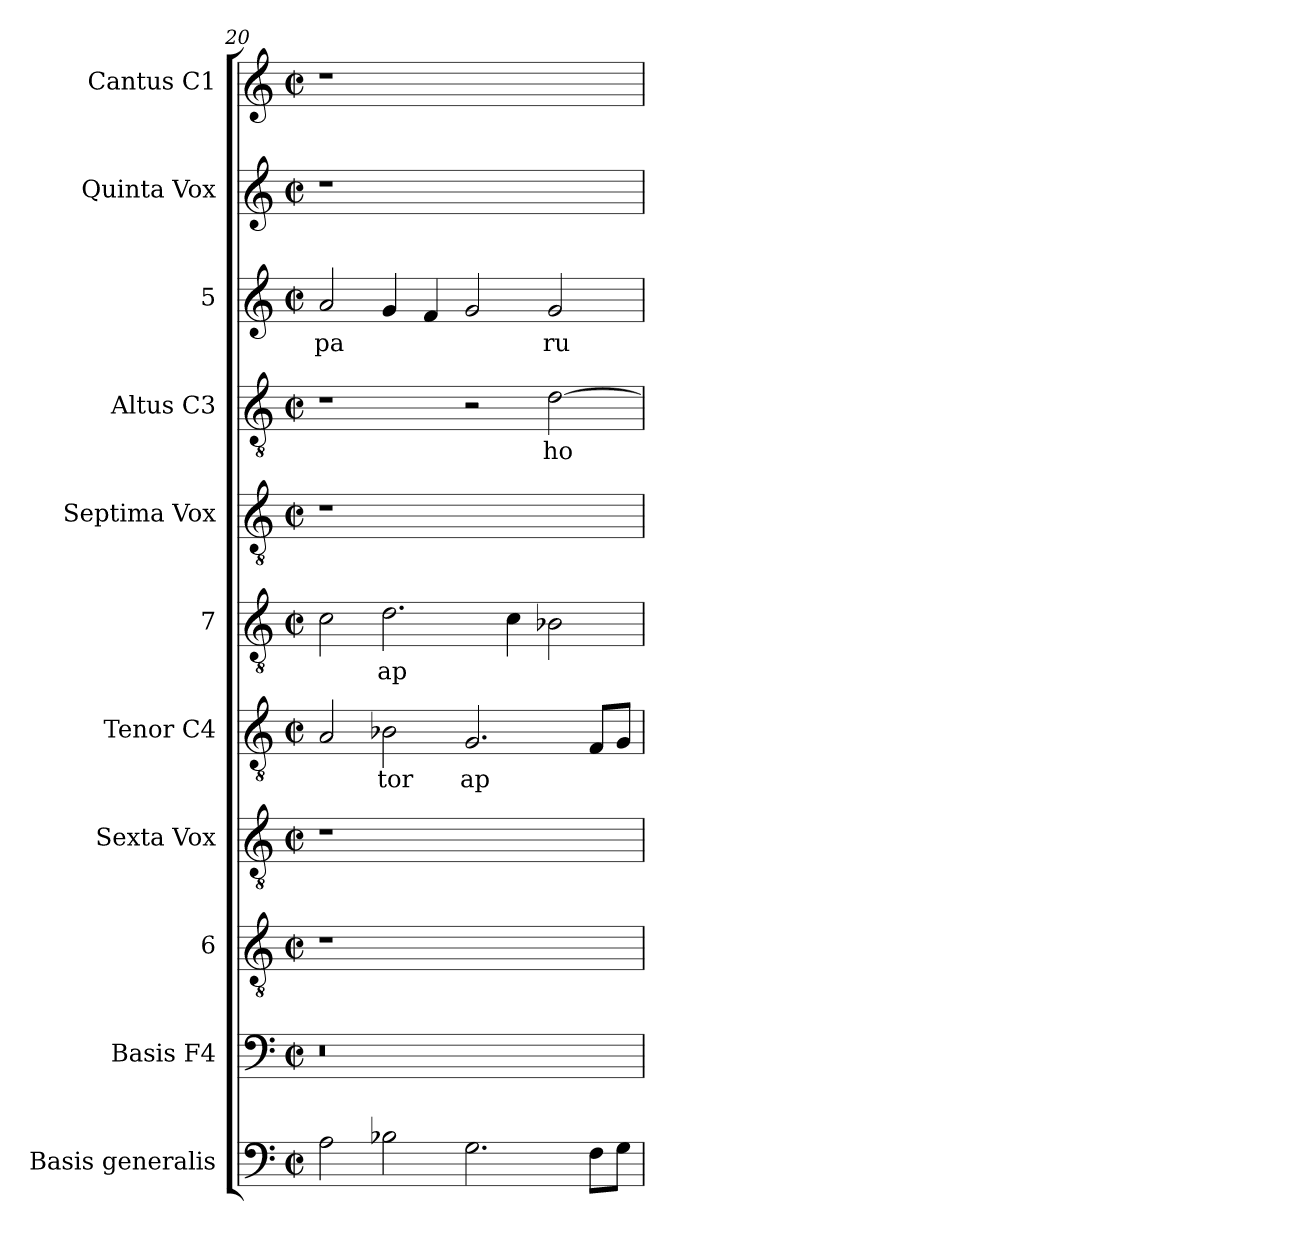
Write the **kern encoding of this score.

**kern	**text	**kern	**kern	**kern	**kern	**text	**kern	**text	**kern	**kern	**text	**kern	**text	**kern	**kern
*part11	*part11	*part10	*part9	*part8	*part7	*part7	*part6	*part6	*part5	*part4	*part4	*part3	*part3	*part2	*part1
*staff11	*staff11	*staff10	*staff9	*staff8	*staff7	*staff7	*staff6	*staff6	*staff5	*staff4	*staff4	*staff3	*staff3	*staff2	*staff1
*I"Basis  generalis	*	*I"Basis  F4	*I"6	*I"Sexta  Vox	*I"Tenor  C4	*	*I"7	*	*I"Septima  Vox	*I"Altus  C3	*	*I"5	*	*I"Quinta  Vox	*I"Cantus  C1
*	*	*I'B	*	*	*I'T	*	*	*	*	*I'A	*	*	*	*	*I'C
*clefF4	*	*clefF4	*clefGv2	*clefGv2	*clefGv2	*	*clefGv2	*	*clefGv2	*clefGv2	*	*clefG2	*	*clefG2	*clefG2
*k[]	*	*k[]	*k[]	*k[]	*k[]	*	*k[]	*	*k[]	*k[]	*	*k[]	*	*k[]	*k[]
*C:	*	*C:	*C:	*C:	*C:	*	*C:	*	*C:	*C:	*	*C:	*	*C:	*C:
*M2/2	*	*M2/2	*M2/2	*M2/2	*M2/2	*	*M2/2	*	*M2/2	*M2/2	*	*M2/2	*	*M2/2	*M2/2
*met(c|)	*	*met(c|)	*met(c|)	*met(c|)	*met(c|)	*	*met(c|)	*	*met(c|)	*met(c|)	*	*met(c|)	*	*met(c|)	*met(c|)
=20	=20	=20	=20	=20	=20	=20	=20	=20	=20	=20	=20	=20	=20	=20	=20
!	!LO:LY:a:cj	!	!	!	!	!LO:LY:b:cj	!	!LO:LY:b:cj	!	!	!	!	!LO:LY:b:cj	!	!
2A\	.	0r	1r	1r	2A/	--	2c\	.	1r	1r	.	2a/	-pa-	1r	1r
!	!LO:LY:a:cj	!	!	!	!	!LO:LY:b:cj	!	!LO:LY:b:cj	!	!	!	!	!LO:LY:b:cj	!	!
2B-X\	.	.	.	.	2B-X\	-tor	2.d\	ap-	.	.	.	4g/	--	.	.
!	!	!	!	!	!	!	!	!	!	!	!	!	!LO:LY:b:cj	!	!
.	.	.	.	.	.	.	.	.	.	.	.	4f/	--	.	.
!	!LO:LY:a:cj	!	!	!	!	!LO:LY:b:cj	!	!	!	!	!	!	!LO:LY:b:cj	!	!
2.G\	.	.	1ryy	1ryy	2.G/	ap-	.	.	1ryy	2r	.	2g/	--	1ryy	1ryy
!	!	!	!	!	!	!	!	!LO:LY:b:cj	!	!	!	!	!	!	!
.	.	.	.	.	.	.	4c\	--	.	.	.	.	.	.	.
!	!	!	!	!	!	!	!	!LO:LY:b:cj	!	!	!LO:LY:b:cj	!	!LO:LY:b:cj	!	!
.	.	.	.	.	.	.	2B-X\	--	.	[>2d\	ho-	2g/	-ru-	.	.
!	!LO:LY:a:cj	!	!	!	!	!LO:LY:b:cj	!	!	!	!	!	!	!	!	!
8F\L	.	.	.	.	8F/L	--	.	.	.	.	.	.	.	.	.
!	!LO:LY:a:cj	!	!	!	!	!LO:LY:b:cj	!	!	!	!	!	!	!	!	!
8G\J	.	.	.	.	8G/J	--	.	.	.	.	.	.	.	.	.
=	=	=	=	=	=	=	=	=	=	=	=	=	=	=	=
*-	*-	*-	*-	*-	*-	*-	*-	*-	*-	*-	*-	*-	*-	*-	*-
